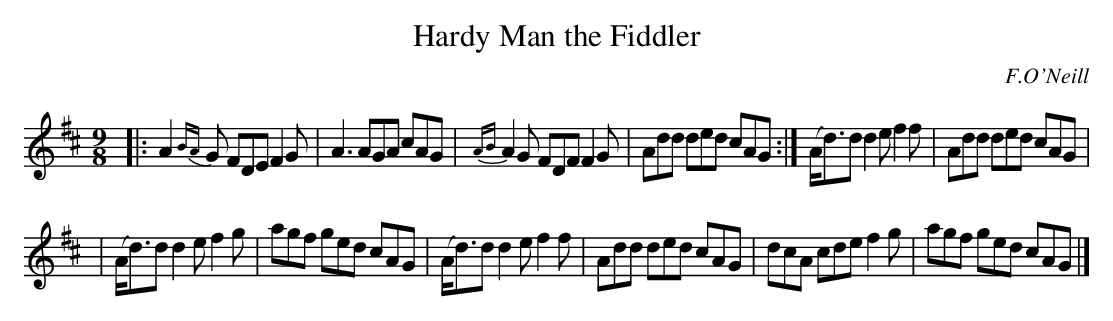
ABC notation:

X:1
T: Hardy Man the Fiddler
O: F.O'Neill
M: 9/8
L: 1/8
K: D
|: A2 {BA}G FDE F2G | A3 AGA cAG | {AB}A2G FDF F2G | Add ded cAG :| (A<d)d d2e f2f | Add ded cAG |
| (A<d)d d2e f2g | agf ged cAG | (A<d)d d2e f2f | Add ded cAG | dcA cde f2g | agf ged cAG |]
